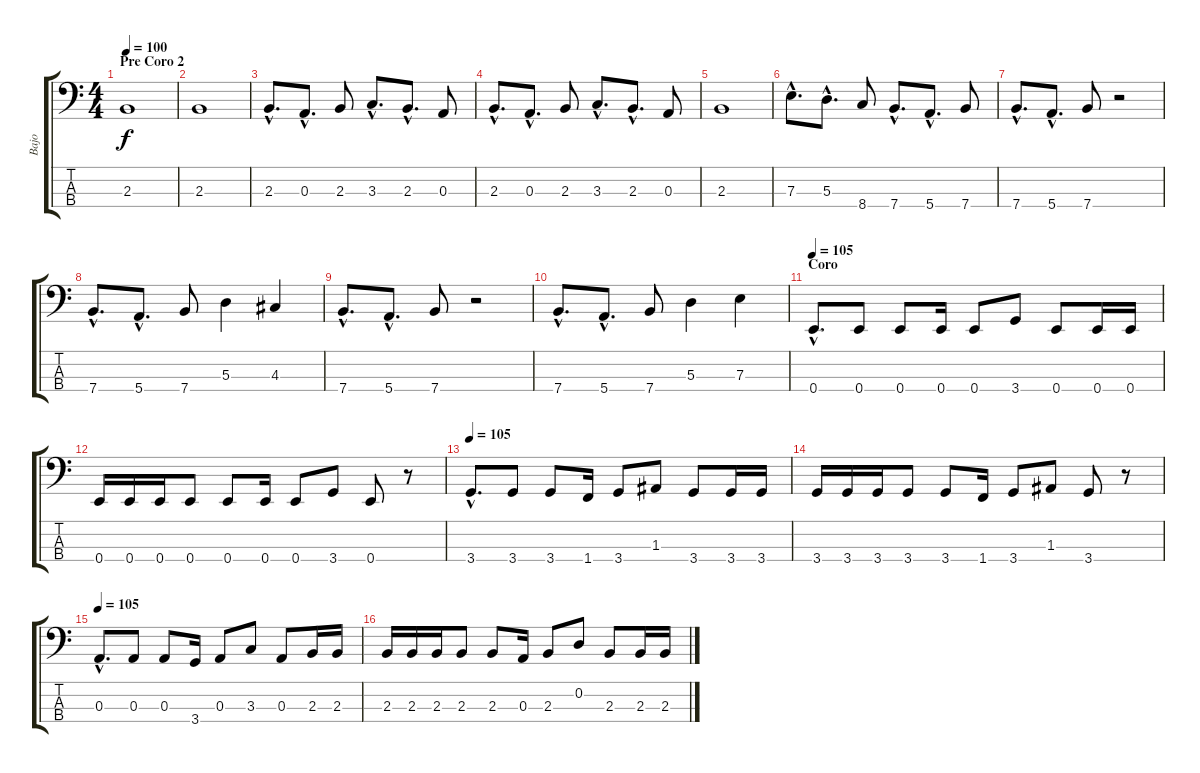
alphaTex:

\track ("Bajo" "Bajo") {instrument electricbassfinger}
\staff {score tabs}
\tuning (G2 D2 A1 E1) {hide}
\ts (4 4)
\section ("" "Pre Coro 2")
\tempo 100
\clef f4
\ks c
2.3.1{dy f} |
2.3.1 |
2.3{hac}.8{d} 0.3{hac}.8{d} 2.3.8 3.3{hac}.8{d} 2.3{hac}.8{d} 0.3.8 |
2.3{hac}.8{d} 0.3{hac}.8{d} 2.3.8 3.3{hac}.8{d} 2.3{hac}.8{d} 0.3.8 |
2.3.1 |
7.3{hac}.8{d} 5.3{hac}.8{d} 8.4.8 7.4{hac}.8{d} 5.4{hac}.8{d} 7.4.8 |
7.4{hac}.8{d} 5.4{hac}.8{d} 7.4.8 r.2 |
7.4{hac}.8{d} 5.4{hac}.8{d} 7.4.8 5.3.4 4.3.4 |
7.4{hac}.8{d} 5.4{hac}.8{d} 7.4.8 r.2 |
7.4{hac}.8{d} 5.4{hac}.8{d} 7.4.8 5.3.4 7.3.4 |
\section ("" "Coro")
\tempo 105
0.4{hac}.8{d} 0.4.8 0.4.8 0.4.16 0.4.8 3.4.8 0.4.8 0.4.16 0.4.16 |
0.4.16 0.4.16 0.4.16 0.4.8 0.4.8 0.4.16 0.4.8 3.4.8 0.4.8 r.8 |
\tempo 105
3.4{hac}.8{d} 3.4.8 3.4.8 1.4.16 3.4.8 1.3.8 3.4.8 3.4.16 3.4.16 |
3.4.16 3.4.16 3.4.16 3.4.8 3.4.8 1.4.16 3.4.8 1.3.8 3.4.8 r.8 |
\tempo 105
0.3{hac}.8{d} 0.3.8 0.3.8 3.4.16 0.3.8 3.3.8 0.3.8 2.3.16 2.3.16 |
2.3.16 2.3.16 2.3.16 2.3.8 2.3.8 0.3.16 2.3.8 0.2.8 2.3.8 2.3.16 2.3.16
